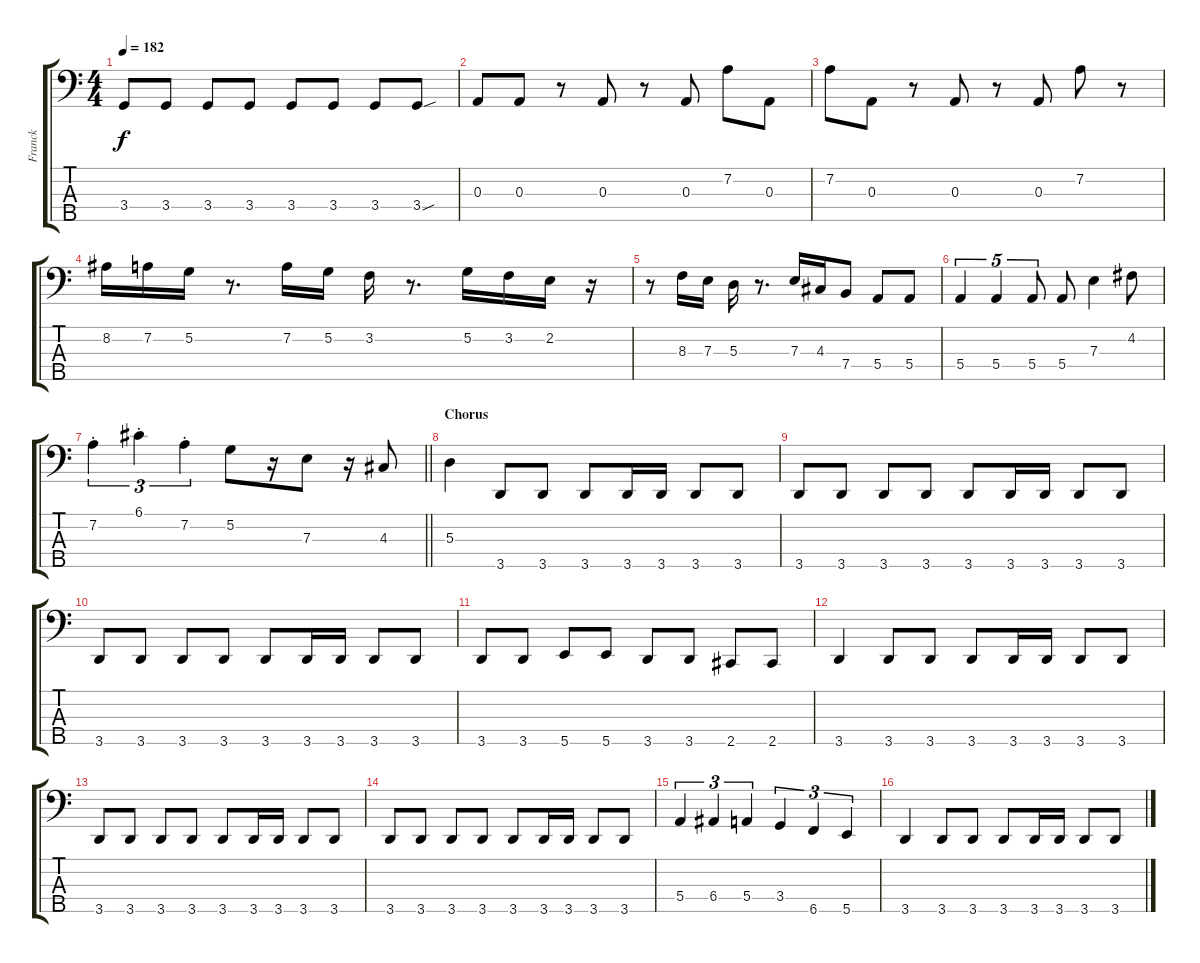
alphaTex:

\track ("Franck" "Franck") {instrument electricbassfinger}
\staff {score tabs}
\tuning (G2 D2 A1 E1 B0) {hide}
\ts (4 4)
\tempo 182
\clef f4
\ks c
3.4.8{dy f} 3.4.8 3.4.8 3.4.8 3.4.8 3.4.8 3.4.8 3.4{sou}.8 |
0.3.8 0.3.8 r.8 0.3.8 r.8 0.3.8 7.2.8 0.3.8 |
7.2.8 0.3.8 r.8 0.3.8 r.8 0.3.8 7.2.8 r.8 |
8.2.16 7.2.16 5.2.16 r.8{d} 7.2.16 5.2.16 3.2.16 r.8{d} 5.2.16 3.2.16 2.2.16 r.16 |
r.8 8.3.16 7.3.16 5.3.16 r.8{d} 7.3.16 4.3.16 7.4.8 5.4.8 5.4.8 |
5.4.4{tu (5 4)} 5.4.4{tu (5 4)} 5.4.8{tu (5 4)} 5.4.8 7.3.4 4.2.8 |
\barLineRight lightlight
7.2{st}.4{tu (3 2)} 6.1{st}.4{tu (3 2)} 7.2{st}.4{tu (3 2)} 5.2.8 r.16 7.3.8 r.16 4.3.8 |
\section ("" "Chorus")
5.3.4 3.5.8 3.5.8 3.5.8 3.5.16 3.5.16 3.5.8 3.5.8 |
3.5.8 3.5.8 3.5.8 3.5.8 3.5.8 3.5.16 3.5.16 3.5.8 3.5.8 |
3.5.8 3.5.8 3.5.8 3.5.8 3.5.8 3.5.16 3.5.16 3.5.8 3.5.8 |
3.5.8 3.5.8 5.5.8 5.5.8 3.5.8 3.5.8 2.5.8 2.5.8 |
3.5.4 3.5.8 3.5.8 3.5.8 3.5.16 3.5.16 3.5.8 3.5.8 |
3.5.8 3.5.8 3.5.8 3.5.8 3.5.8 3.5.16 3.5.16 3.5.8 3.5.8 |
3.5.8 3.5.8 3.5.8 3.5.8 3.5.8 3.5.16 3.5.16 3.5.8 3.5.8 |
5.4.4{tu (3 2)} 6.4.4{tu (3 2)} 5.4.4{tu (3 2)} 3.4.4{tu (3 2)} 6.5.4{tu (3 2)} 5.5.4{tu (3 2)} |
3.5.4 3.5.8 3.5.8 3.5.8 3.5.16 3.5.16 3.5.8 3.5.8
